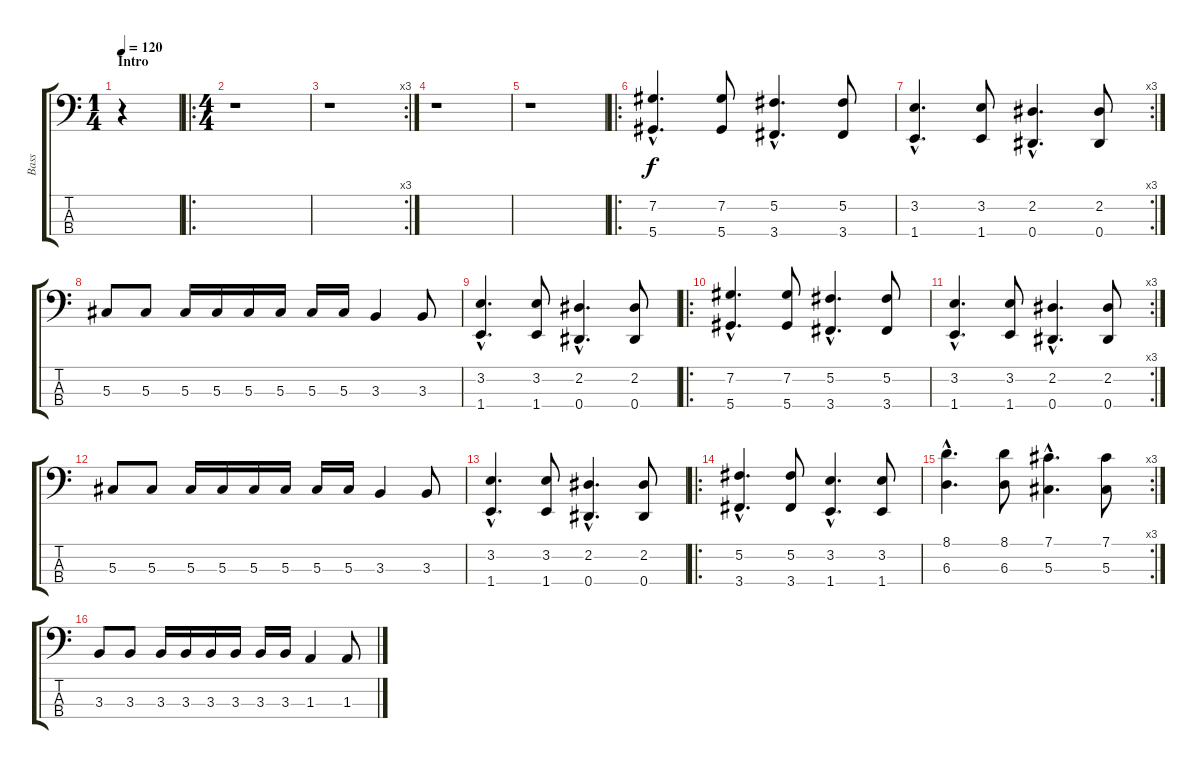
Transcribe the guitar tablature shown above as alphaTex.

\track ("Bass" "Bass") {instrument electricbassfinger}
\staff {score tabs}
\tuning (Gb2 Db2 Ab1 Eb1) {hide}
\ts (1 4)
\section ("" "Intro")
\tempo 120
\clef f4
\ks c
r.4{dy f instrument electricbassfinger} |
\ro
\ts (4 4)
r.1 |
\rc 3
r.1 |
r.1 |
r.1 |
\ro
(7.2{hac} 5.4{hac}).4{d} (7.2 5.4).8 (5.2{hac} 3.4{hac}).4{d} (5.2 3.4).8 |
\rc 3
(3.2{hac} 1.4{hac}).4{d} (3.2 1.4).8 (2.2{hac} 0.4{hac}).4{d} (2.2 0.4).8 |
5.3.8 5.3.8 5.3.16 5.3.16 5.3.16 5.3.16 5.3.16 5.3.16 3.3.4 3.3.8 |
(3.2{hac} 1.4{hac}).4{d} (3.2 1.4).8 (2.2{hac} 0.4{hac}).4{d} (2.2 0.4).8 |
\ro
(7.2{hac} 5.4{hac}).4{d} (7.2 5.4).8 (5.2{hac} 3.4{hac}).4{d} (5.2 3.4).8 |
\rc 3
(3.2{hac} 1.4{hac}).4{d} (3.2 1.4).8 (2.2{hac} 0.4{hac}).4{d} (2.2 0.4).8 |
5.3.8 5.3.8 5.3.16 5.3.16 5.3.16 5.3.16 5.3.16 5.3.16 3.3.4 3.3.8 |
(3.2{hac} 1.4{hac}).4{d} (3.2 1.4).8 (2.2{hac} 0.4{hac}).4{d} (2.2 0.4).8 |
\ro
(5.2{hac} 3.4{hac}).4{d} (5.2 3.4).8 (3.2{hac} 1.4{hac}).4{d} (3.2 1.4).8 |
\rc 3
(8.1{hac} 6.3{hac}).4{d} (8.1 6.3).8 (7.1{hac} 5.3{hac}).4{d} (7.1 5.3).8 |
3.3.8 3.3.8 3.3.16 3.3.16 3.3.16 3.3.16 3.3.16 3.3.16 1.3.4 1.3.8
